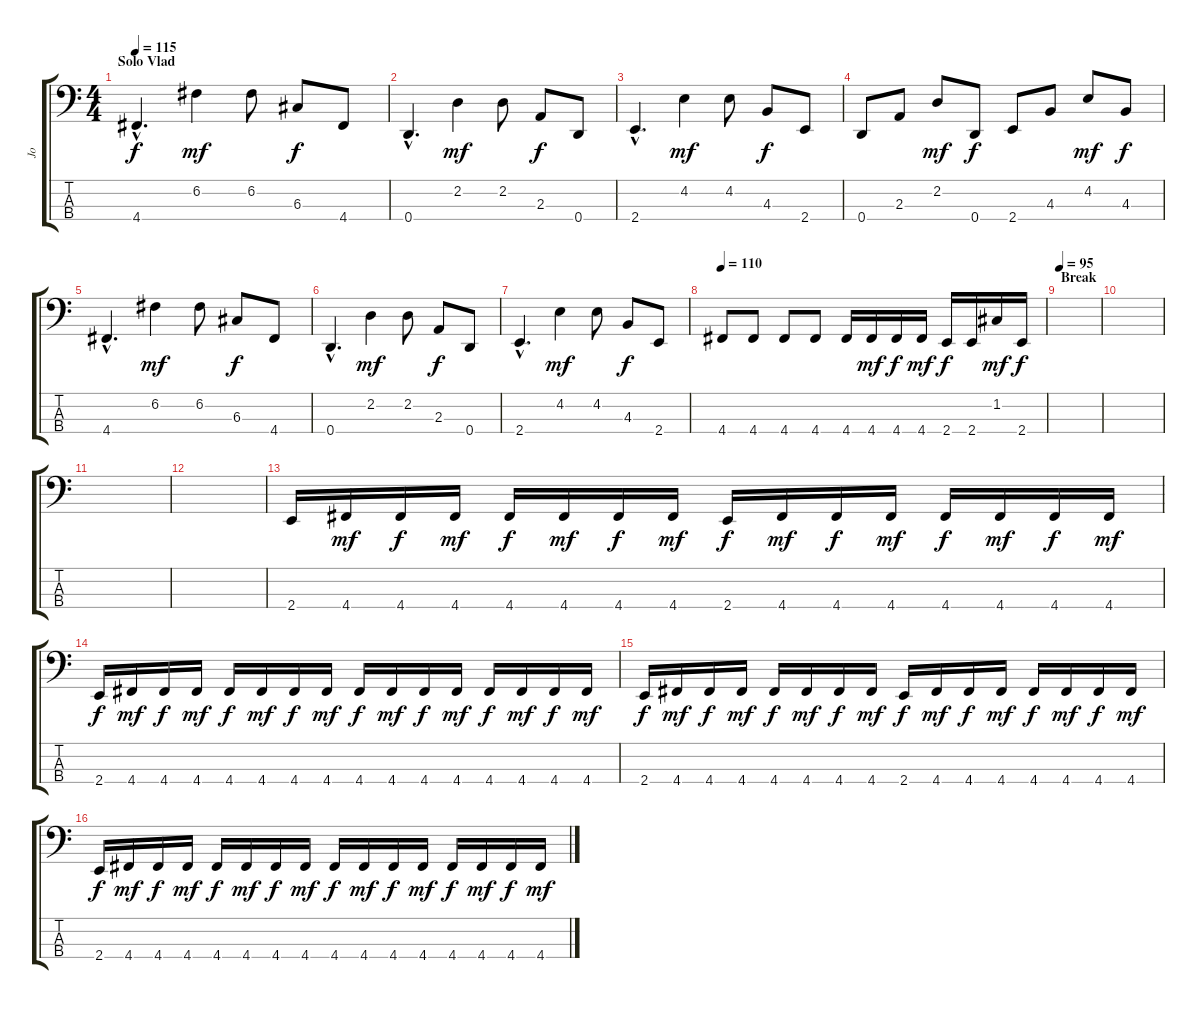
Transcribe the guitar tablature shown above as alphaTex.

\track ("Jo" "Jo") {instrument electricbassfinger}
\staff {score tabs}
\tuning (F2 C2 G1 D1) {hide}
\ts (4 4)
\section ("" "Solo Vlad")
\tempo 115
\clef f4
\ks c
4.4{hac}.4{d dy f} 6.2.4{dy mf} 6.2.8 6.3.8{dy f} 4.4.8 |
0.4{hac}.4{d} 2.2.4{dy mf} 2.2.8 2.3.8{dy f} 0.4.8 |
2.4{hac}.4{d} 4.2.4{dy mf} 4.2.8 4.3.8{dy f} 2.4.8 |
0.4.8 2.3.8 2.2.8{dy mf} 0.4.8{dy f} 2.4.8 4.3.8 4.2.8{dy mf} 4.3.8{dy f} |
4.4{hac}.4{d} 6.2.4{dy mf} 6.2.8 6.3.8{dy f} 4.4.8 |
0.4{hac}.4{d} 2.2.4{dy mf} 2.2.8 2.3.8{dy f} 0.4.8 |
2.4{hac}.4{d} 4.2.4{dy mf} 4.2.8 4.3.8{dy f} 2.4.8 |
\tempo 110
4.4.8 4.4.8 4.4.8 4.4.8 4.4.16 4.4.16{dy mf} 4.4.16{dy f} 4.4.16{dy mf} 2.4.16{dy f} 2.4.16 1.2.16{dy mf} 2.4.16{dy f} |
\section ("" "Break")
\tempo 95
|
|
|
|
2.4.16 4.4.16{dy mf} 4.4.16{dy f} 4.4.16{dy mf} 4.4.16{dy f} 4.4.16{dy mf} 4.4.16{dy f} 4.4.16{dy mf} 2.4.16{dy f} 4.4.16{dy mf} 4.4.16{dy f} 4.4.16{dy mf} 4.4.16{dy f} 4.4.16{dy mf} 4.4.16{dy f} 4.4.16{dy mf} |
2.4.16{dy f} 4.4.16{dy mf} 4.4.16{dy f} 4.4.16{dy mf} 4.4.16{dy f} 4.4.16{dy mf} 4.4.16{dy f} 4.4.16{dy mf} 4.4.16{dy f} 4.4.16{dy mf} 4.4.16{dy f} 4.4.16{dy mf} 4.4.16{dy f} 4.4.16{dy mf} 4.4.16{dy f} 4.4.16{dy mf} |
2.4.16{dy f} 4.4.16{dy mf} 4.4.16{dy f} 4.4.16{dy mf} 4.4.16{dy f} 4.4.16{dy mf} 4.4.16{dy f} 4.4.16{dy mf} 2.4.16{dy f} 4.4.16{dy mf} 4.4.16{dy f} 4.4.16{dy mf} 4.4.16{dy f} 4.4.16{dy mf} 4.4.16{dy f} 4.4.16{dy mf} |
2.4.16{dy f} 4.4.16{dy mf} 4.4.16{dy f} 4.4.16{dy mf} 4.4.16{dy f} 4.4.16{dy mf} 4.4.16{dy f} 4.4.16{dy mf} 4.4.16{dy f} 4.4.16{dy mf} 4.4.16{dy f} 4.4.16{dy mf} 4.4.16{dy f} 4.4.16{dy mf} 4.4.16{dy f} 4.4.16{dy mf}
